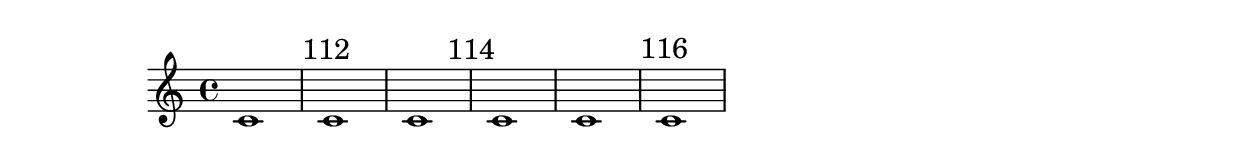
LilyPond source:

%% Do not edit this file; it is automatically
%% generated from LSR http://lsr.dsi.unimi.it
%% This file is in the public domain.
\version "2.13.29"

\header {
  lsrtags = "rhythms"

%% Translation of GIT committish: 0b55335aeca1de539bf1125b717e0c21bb6fa31b
  texidoces = "

Los números de compás se alinean de forma predeterminada por la
derecha con su objeto padre. Éste es por lo general el borde
izquierdo de una línea o, si los números se imprimen dentro de la
línea, el lado izquierdo de una línea divisoria.  Los números
también se pueden situar directamente sobre la barra de compás o
alineados por la izquierda con ella.

"

  doctitlees = "Alineación de los números de compás"

%% Translation of GIT committish: 0a868be38a775ecb1ef935b079000cebbc64de40
  texidocde = "
Taktnummern sind standardmäßig links an ihrem Ursprungsobjet
ausgerichtet.  Das ist normalerweise die linke Ecke einer Linie oder,
wenn die Nummern innerhalb einer Zeile gesetzt werden, auf der
linken Seite eines Taktstrichs.  Die Nummern können auch
direkt über dem Taktstrich positioniert werden oder rechts vom
Taktstrich gesetzt werden.

"
  doctitlede = "Taktnummern ausrichten"


%% Translation of GIT committish: 374d57cf9b68ddf32a95409ce08ba75816900f6b
  texidocfr = "
Les numéros de mesure s'alignent en principe sur la droite de l'objet
dont ils dépendent.  C'est normalement le coin gauche de la portée ou,
en cours de ligne, à gauche de la barre.  Vous pouvez toutefois les
centrer par rapport à la barre ou les afficher à droite de la barre.

"
  doctitlefr = "Alignement des numéros de mesure"

  texidoc = "
Bar numbers by default are right-aligned to their parent object. This
is usually the left edge of a line or, if numbers are printed within a
line, the left hand side of a bar line.  The numbers may also be
positioned directly over the bar line or left-aligned to the bar line.

"
  doctitle = "Aligning bar numbers"
} % begin verbatim

\relative c' {
  \set Score.currentBarNumber = #111
  \override Score.BarNumber #'break-visibility = #all-visible
  % Increase the size of the bar number by 2
  \override Score.BarNumber #'font-size = #2
  % Print a bar number every second measure
  \set Score.barNumberVisibility = #(every-nth-bar-number-visible 2)
  c1 | c1
  % Center-align bar numbers
  \override Score.BarNumber #'self-alignment-X = #CENTER
  c1 | c1
  % Left-align bar numbers
  \override Score.BarNumber #'self-alignment-X = #LEFT
  c1 | c1
}

